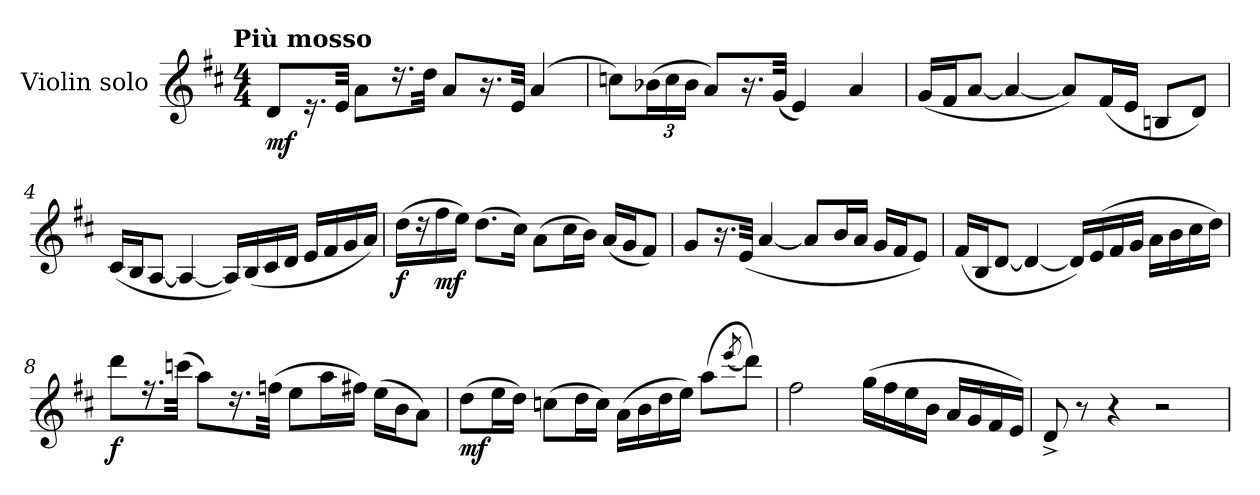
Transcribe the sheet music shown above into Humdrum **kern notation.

**kern	**dynam
*part1	*part1
*staff1	*staff1
*I"Violin solo	*
*clefG2	*
*k[f#c#]	*
!!LO:TX:omd:t=Più mosso
*M4/4	*
*MM114	*
=1	=1
!	!LO:DY:b
8d/L	mf
16.r	.
32e/Jkk	.
8a\L	.
16.r	.
32dd\Jkk	.
8a/L	.
16.r	.
32e/Jkk	.
(>4a/	.
=2	=2
8ccn\L)	.
*Xbrackettup	*
(>24b-X\L	.
24cc\	.
24b-\JJ	.
8a/L)	.
16.r	.
(<32g/Jkk	.
4e/)	.
4a/	.
=3	=3
(<16g/LL	.
16f#/J	.
[8a/J	.
4a/_	.
8a/L])	.
(<16f#/L	.
16e/JJ	.
8Bn/L	.
8d/J)	.
=4	=4
(<16c#/LL	.
16B/J	.
[8A/J	.
4A/_	.
16A/LL])	.
(<16B/	.
16c#/	.
16d/JJ	.
16e/LL	.
16f#/	.
16g/	.
16a/JJ)	.
=5	=5
!	!LO:DY:b
(>16dd\LL	f
16rdd	.
!	!LO:DY:b
16ff#\	mf
16ee\JJ)	.
(>8.dd\L	.
16cc#\Jk)	.
(>8a\L	.
16cc#\L	.
16b\JJ)	.
(<16a/LL	.
16g/J	.
8f#/J)	.
=6	=6
8g/L	.
16.r	.
(<32e/Jkk	.
[4a/	.
8a/L]	.
16b/L	.
16a/JJ	.
16g/LL	.
16f#/J	.
8e/J)	.
=7	=7
(<16f#/LL	.
16B/J	.
[8d/J	.
4d/_	.
16d/LL])	.
(>16e/	.
16f#/	.
16g/JJ	.
16a\LL	.
16b\	.
16cc#\	.
16dd\JJ)	.
=8	=8
!	!LO:DY:b
8ddd\L	f
16.rff	.
(>32cccn\Jkk	.
8aa\L)	.
16.rdd	.
(>32ffn\Jkk	.
8ee\L	.
16aa\L	.
16ff#X\JJ)	.
(>16ee\LL	.
16b\J	.
8a\J)	.
=9	=9
!	!LO:DY:b
(>8dd\L	mf
16ee\L	.
16dd\JJ)	.
(>8ccn\L	.
16dd\L	.
16cc\JJ)	.
(>16a\LL	.
16b\	.
16dd\	.
16ee\JJ)	.
(>8aa\L	.
(<8qeee/	.
8ddd\J))	.
=10	=10
2ff#\	.
(>16gg\LL	.
16ff#\	.
16ee\	.
16b\JJ	.
16a/LL	.
16g/	.
16f#/	.
16e/JJ)	.
=11	=11
8d^/	.
8r	.
4r	.
2r	.
=	=
*-	*-
